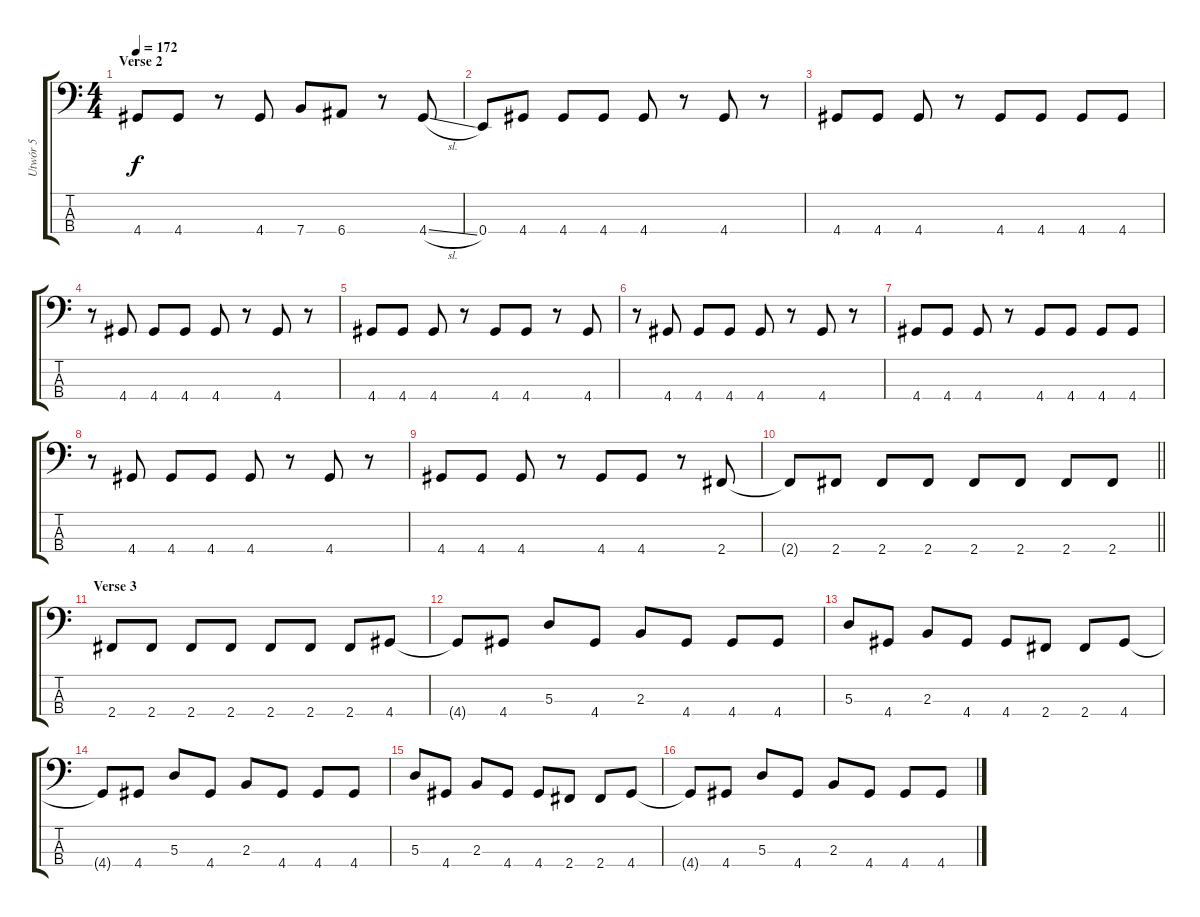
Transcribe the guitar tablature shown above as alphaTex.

\track ("Utwór 5" "Utwór 5") {instrument electricbassfinger}
\staff {score tabs}
\tuning (G2 D2 A1 E1) {hide}
\ts (4 4)
\section ("" "Verse 2")
\tempo 172
\clef f4
\ks c
4.4.8{dy f} 4.4.8 r.8 4.4.8 7.4.8 6.4.8 r.8 4.4{sl}.8 |
0.4.8 4.4.8 4.4.8 4.4.8 4.4.8 r.8 4.4.8 r.8 |
4.4.8 4.4.8 4.4.8 r.8 4.4.8 4.4.8 4.4.8 4.4.8 |
r.8 4.4.8 4.4.8 4.4.8 4.4.8 r.8 4.4.8 r.8 |
4.4.8 4.4.8 4.4.8 r.8 4.4.8 4.4.8 r.8 4.4.8 |
r.8 4.4.8 4.4.8 4.4.8 4.4.8 r.8 4.4.8 r.8 |
4.4.8 4.4.8 4.4.8 r.8 4.4.8 4.4.8 4.4.8 4.4.8 |
r.8 4.4.8 4.4.8 4.4.8 4.4.8 r.8 4.4.8 r.8 |
4.4.8 4.4.8 4.4.8 r.8 4.4.8 4.4.8 r.8 2.4.8 |
\barLineRight lightlight
2.4{t}.8 2.4.8 2.4.8 2.4.8 2.4.8 2.4.8 2.4.8 2.4.8 |
\section ("" "Verse 3")
2.4.8 2.4.8 2.4.8 2.4.8 2.4.8 2.4.8 2.4.8 4.4.8 |
4.4{t}.8 4.4.8 5.3.8 4.4.8 2.3.8 4.4.8 4.4.8 4.4.8 |
5.3.8 4.4.8 2.3.8 4.4.8 4.4.8 2.4.8 2.4.8 4.4.8 |
4.4{t}.8 4.4.8 5.3.8 4.4.8 2.3.8 4.4.8 4.4.8 4.4.8 |
5.3.8 4.4.8 2.3.8 4.4.8 4.4.8 2.4.8 2.4.8 4.4.8 |
4.4{t}.8 4.4.8 5.3.8 4.4.8 2.3.8 4.4.8 4.4.8 4.4.8
